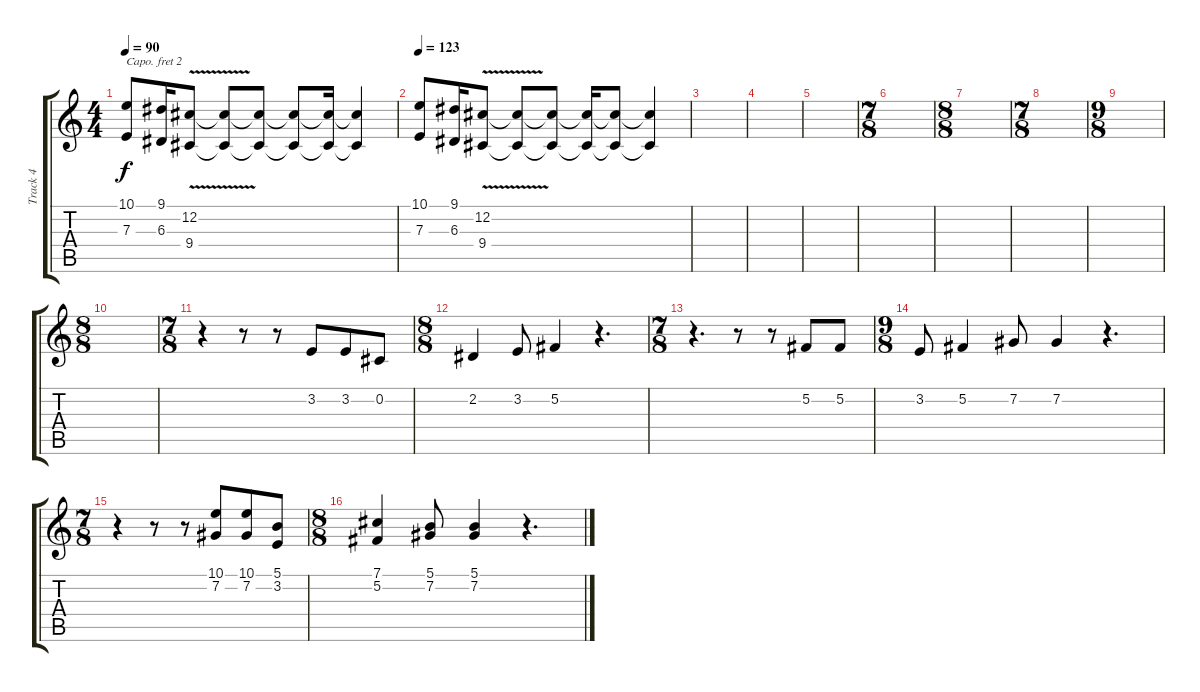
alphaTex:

\track ("Track 4" "Track 4") {instrument stringensemble1}
\staff {score tabs}
\capo 2
\tuning (E4 B3 G3 D3 A2 E2) {hide}
\ts (4 4)
\tempo 90
\clef g2
\ks c
(10.1 7.3).8{dy f} (9.1 6.3).16 (12.2{v} 9.4{v}).8 (12.2{t} 9.4{t}).8 (12.2{t} 9.4{t}).8 (12.2{t} 9.4{t}).8 (12.2{t} 9.4{t}).16 (12.2{t} 9.4{t}).4 |
\tempo 123
(10.1 7.3).8 (9.1 6.3).16 (12.2{v} 9.4{v}).8 (12.2{t} 9.4{t}).8 (12.2{t} 9.4{t}).8 (12.2{t} 9.4{t}).16 (12.2{t} 9.4{t}).8 (12.2{t} 9.4{t}).4 |
|
|
|
\ts (7 8)
|
\ts (8 8)
|
\ts (7 8)
|
\ts (9 8)
|
\ts (8 8)
|
\ts (7 8)
r.4 r.8 r.8 3.2.8 3.2.8 0.2.8 |
\ts (8 8)
2.2.4 3.2.8 5.2.4 r.4{d} |
\ts (7 8)
r.4{d} r.8 r.8 5.2.8 5.2.8 |
\ts (9 8)
3.2.8 5.2.4 7.2.8 7.2.4 r.4{d} |
\ts (7 8)
r.4 r.8 r.8 (10.1 7.2).8 (10.1 7.2).8 (5.1 3.2).8 |
\ts (8 8)
(7.1 5.2).4 (5.1 7.2).8 (5.1 7.2).4 r.4{d}
